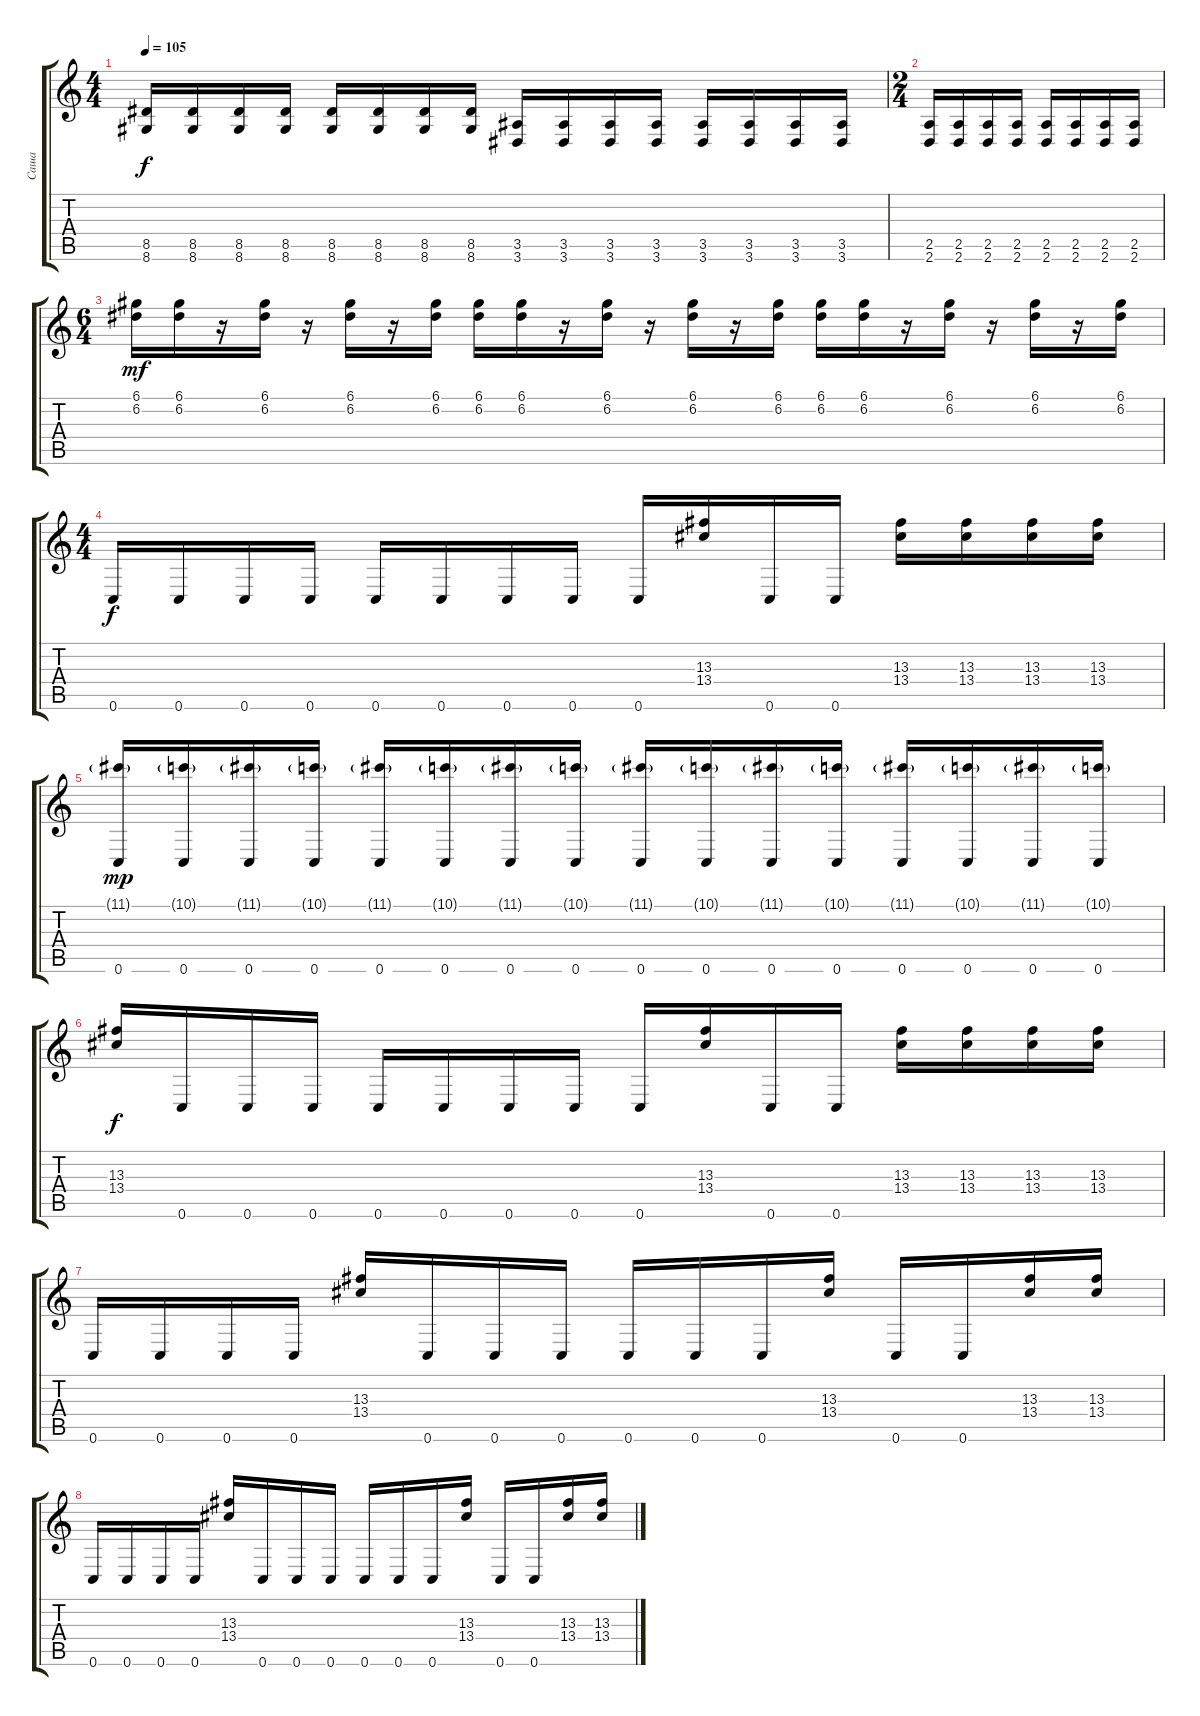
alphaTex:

\track ("Саша" "Саша") {instrument overdrivenguitar}
\staff {score tabs}
\tuning (D4 A3 F3 C3 G2 C2) {hide}
\ts (4 4)
\tempo 105
\clef g2
\ks c
(8.5 8.6).16{dy f} (8.5 8.6).16 (8.5 8.6).16 (8.5 8.6).16 (8.5 8.6).16 (8.5 8.6).16 (8.5 8.6).16 (8.5 8.6).16 (3.5 3.6).16 (3.5 3.6).16 (3.5 3.6).16 (3.5 3.6).16 (3.5 3.6).16 (3.5 3.6).16 (3.5 3.6).16 (3.5 3.6).16 |
\ts (2 4)
(2.5 2.6).16 (2.5 2.6).16 (2.5 2.6).16 (2.5 2.6).16 (2.5 2.6).16 (2.5 2.6).16 (2.5 2.6).16 (2.5 2.6).16 |
\ts (6 4)
(6.1 6.2).16{dy mf} (6.1 6.2).16 r.16 (6.1 6.2).16 r.16 (6.1 6.2).16 r.16 (6.1 6.2).16 (6.1 6.2).16 (6.1 6.2).16 r.16 (6.1 6.2).16 r.16 (6.1 6.2).16 r.16 (6.1 6.2).16 (6.1 6.2).16 (6.1 6.2).16 r.16 (6.1 6.2).16 r.16 (6.1 6.2).16 r.16 (6.1 6.2).16 |
\ts (4 4)
0.6.16{dy f} 0.6.16 0.6.16 0.6.16 0.6.16 0.6.16 0.6.16 0.6.16 0.6.16 (13.3 13.4).16 0.6.16 0.6.16 (13.3 13.4).16 (13.3 13.4).16 (13.3 13.4).16 (13.3 13.4).16 |
(11.1{g} 0.6).16{dy mp} (10.1{g} 0.6).16 (11.1{g} 0.6).16 (10.1{g} 0.6).16 (11.1{g} 0.6).16 (10.1{g} 0.6).16 (11.1{g} 0.6).16 (10.1{g} 0.6).16 (11.1{g} 0.6).16 (10.1{g} 0.6).16 (11.1{g} 0.6).16 (10.1{g} 0.6).16 (11.1{g} 0.6).16 (10.1{g} 0.6).16 (11.1{g} 0.6).16 (10.1{g} 0.6).16 |
(13.3 13.4).16{dy f} 0.6.16 0.6.16 0.6.16 0.6.16 0.6.16 0.6.16 0.6.16 0.6.16 (13.3 13.4).16 0.6.16 0.6.16 (13.3 13.4).16 (13.3 13.4).16 (13.3 13.4).16 (13.3 13.4).16 |
0.6.16 0.6.16 0.6.16 0.6.16 (13.3 13.4).16 0.6.16 0.6.16 0.6.16 0.6.16 0.6.16 0.6.16 (13.3 13.4).16 0.6.16 0.6.16 (13.3 13.4).16 (13.3 13.4).16 |
0.6.16 0.6.16 0.6.16 0.6.16 (13.3 13.4).16 0.6.16 0.6.16 0.6.16 0.6.16 0.6.16 0.6.16 (13.3 13.4).16 0.6.16 0.6.16 (13.3 13.4).16 (13.3 13.4).16
